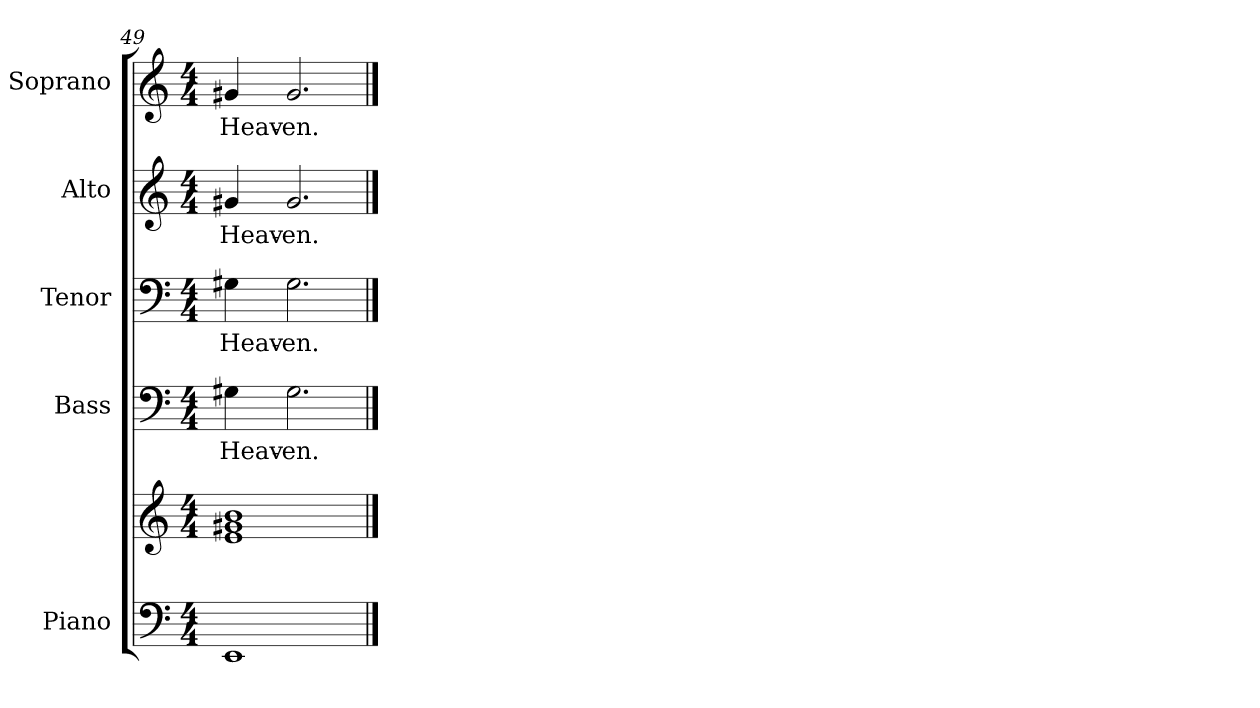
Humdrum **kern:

**kern	**kern	**kern	**text	**kern	**text	**kern	**text	**kern	**text
*part5	*part5	*part4	*part4	*part3	*part3	*part2	*part2	*part1	*part1
*staff6	*staff5	*staff4	*staff4	*staff3	*staff3	*staff2	*staff2	*staff1	*staff1
*I"Piano	*	*I"Bass	*	*I"Tenor	*	*I"Alto	*	*I"Soprano	*
*I'Pno.	*	*I'B.	*	*I'T.	*	*I'A.	*	*I'S.	*
*clefF4	*clefG2	*clefF4	*	*clefF4	*	*clefG2	*	*clefG2	*
*k[]	*k[]	*k[]	*	*k[]	*	*k[]	*	*k[]	*
*C:	*C:	*C:	*	*C:	*	*C:	*	*C:	*
*M4/4	*M4/4	*M4/4	*	*M4/4	*	*M4/4	*	*M4/4	*
=49	=49	=49	=49	=49	=49	=49	=49	=49	=49
!	!	!	!LO:LY:b:color=#000000	!	!	!	!	!	!
!	!	!	!	!	!LO:LY:b:color=#000000	!	!	!	!
!	!	!	!	!	!	!	!LO:LY:b:color=#000000	!	!
!	!	!	!	!	!	!	!	!	!LO:LY:b:color=#000000
1EEi	1ei 1g#Xi 1bi	4G#Xi\	Heav-	4G#Xi\	Heav-	4g#Xi/	Heav-	4g#Xi/	Heav-
!	!	!	!LO:LY:b:color=#000000	!	!	!	!	!	!
!	!	!	!	!	!LO:LY:b:color=#000000	!	!	!	!
!	!	!	!	!	!	!	!LO:LY:b:color=#000000	!	!
!	!	!	!	!	!	!	!	!	!LO:LY:b:color=#000000
.	.	2.G#i\	-en.	2.G#i\	-en.	2.g#i/	-en.	2.g#i/	-en.
==	==	==	==	==	==	==	==	==	==
*-	*-	*-	*-	*-	*-	*-	*-	*-	*-
